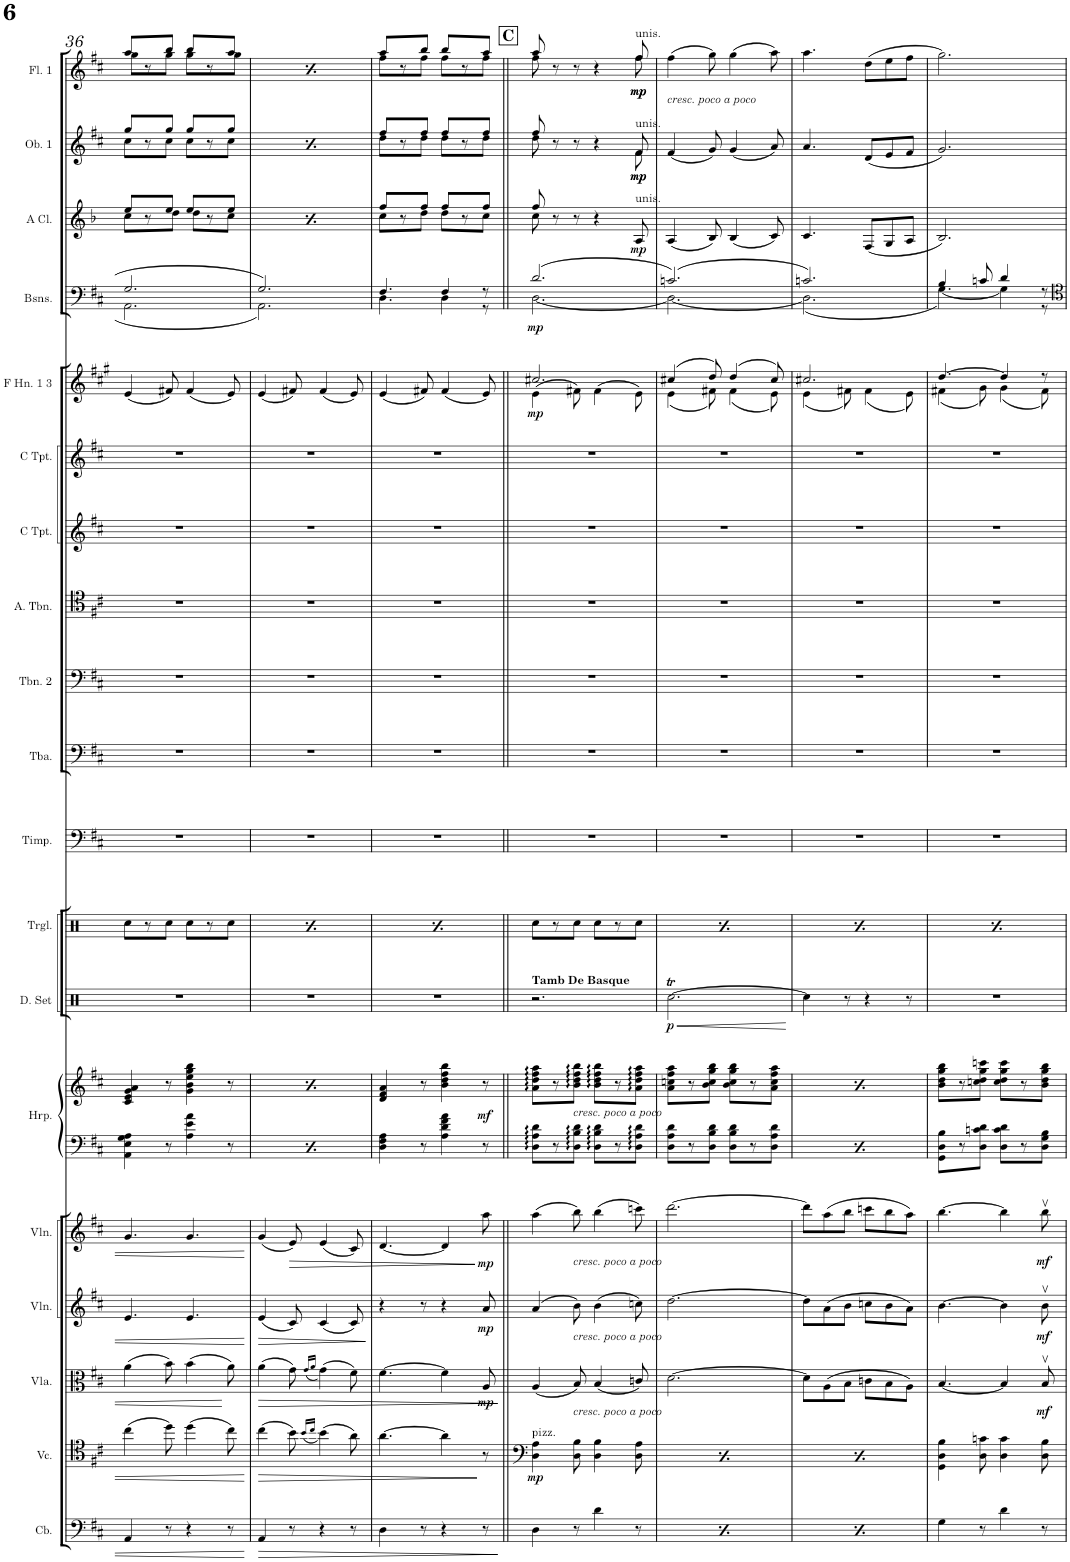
**kern	**kern	**dynam	**kern	**dynam	**kern	**dynam	**kern	**dynam	**kern	**kern	**dynam	**kern	**dynam	**kern	**kern	**kern	**kern	**kern	**kern	**kern	**kern	**dynam	**kern	**dynam	**kern	**dynam	**kern	**dynam	**kern	**dynam
*part19	*part18	*part18	*part17	*part17	*part16	*part16	*part15	*part15	*part14	*part14	*part14	*part13	*part13	*part12	*part11	*part10	*part9	*part8	*part7	*part6	*part5	*part5	*part4	*part4	*part3	*part3	*part2	*part2	*part1	*part1
*staff20	*staff19	*staff19	*staff18	*staff18	*staff17	*staff17	*staff16	*staff16	*staff15	*staff14	*staff14/15	*staff13	*staff13	*staff12	*staff11	*staff10	*staff9	*staff8	*staff7	*staff6	*staff5	*staff5	*staff4	*staff4	*staff3	*staff3	*staff2	*staff2	*staff1	*staff1
*I"Contrabass	*I"Violoncello	*	*I"Viola	*	*I"Violin	*	*I"Violin	*	*I"Harp	*	*	*I"Drumset	*	*I"Drumset	*I"Timpani	*I"Tuba	*I"Trombone 2	*I"Alto Trombone	*I"C Trumpet	*I"C Trumpet	*I"F Horn 1 &amp; 3	*	*I"Bassoon 1 &amp; 2	*	*I"A Clarinet	*	*I"Oboe 1	*	*I"Flute 1	*
*I'Cb.	*I'Vc.	*	*I'Vla.	*	*I'Vln.	*	*I'Vln.	*	*I'Hrp.	*	*	*I'D. Set	*	*I'D. Set	*I'Timp.	*I'Tba.	*I'Tbn. 2	*I'A. Tbn.	*I'C Tpt.	*I'C Tpt.	*I'F Hn. 1 3	*	*	*	*I'A Cl.	*	*I'Ob. 1	*	*I'Fl. 1	*
!!LO:PB:g=z
*clefF4	*clefC4	*	*clefC3	*	*clefG2	*	*clefG2	*	*clefF4	*clefG2	*	*clefX	*	*clefX	*clefF4	*clefF4	*clefF4	*clefC4	*clefG2	*clefG2	*clefG2	*	*clefF4	*	*clefG2	*	*clefG2	*	*clefG2	*
*Trd7c12	*	*	*	*	*	*	*	*	*	*	*	*	*	*	*	*	*	*	*	*	*Trd4c7	*	*	*	*Trd2c3	*	*	*	*	*
*k[f#c#]	*k[f#c#]	*	*k[f#c#]	*	*k[f#c#]	*	*k[f#c#]	*	*k[f#c#]	*k[f#c#]	*	*k[]	*	*k[]	*k[f#c#]	*k[f#c#]	*k[f#c#]	*k[f#c#]	*k[f#c#]	*k[f#c#]	*k[f#c#g#]	*	*k[f#c#]	*	*k[b-]	*	*k[f#c#]	*	*k[f#c#]	*
*M6/8	*M6/8	*	*M6/8	*	*M6/8	*	*M6/8	*	*M6/8	*M6/8	*	*M6/8	*	*M6/8	*M6/8	*M6/8	*M6/8	*M6/8	*M6/8	*M6/8	*M6/8	*	*M6/8	*	*M6/8	*	*M6/8	*	*M6/8	*
=36	=36	=36	=36	=36	=36	=36	=36	=36	=36	=36	=36	=36	=36	=36	=36	=36	=36	=36	=36	=36	=36	=36	=36	=36	=36	=36	=36	=36	=36	=36
*	*	*	*	*	*	*	*	*	*	*	*	*	*	*	*	*	*	*	*	*	*	*	*^	*	*^	*	*^	*	*^	*
4AA/	(4cc#\	.	(4a\	.	4.e/	.	4.g/	.	4AA\ 4E\ 4G\ 4A\	4c#/ 4e/ 4g/ 4a/	.	2.r	.	8Rcc\L	2.r	2.r	2.r	2.r	2.r	2.r	(4e/	.	2.G/	2.AA\	.	8ee/L	8cc\L	.	8gg/L	8cc#\L	.	8aa/L	8gg\L	.
.	.	.	.	.	.	.	.	.	.	.	.	.	.	8r	.	.	.	.	.	.	.	.	.	.	.	8r	8ryy	.	8r	8ryy	.	8r	8ryy	.
8r	8dd\)	.	8b\)	.	.	.	.	.	8r	8r	.	.	.	8Rcc\J	.	.	.	.	.	.	8f#X/)	.	.	.	.	8ee/J	8dd\J	.	8gg/J	8cc#\J	.	8bb/J	8gg\J	.
4r	(4dd\	.	(4b\	.	4.e/	.	4.g/	.	4A\ 4e\ 4a\	4g\ 4b\ 4ee\ 4gg\ 4bb\	.	.	.	8Rcc\L	.	.	.	.	.	.	(4f#/	.	.	.	.	8ee/L	8dd\L	.	8gg/L	8cc#\L	.	8bb/L	8gg\L	.
.	.	.	.	.	.	.	.	.	.	.	.	.	.	8r	.	.	.	.	.	.	.	.	.	.	.	8r	8ryy	.	8r	8ryy	.	8r	8ryy	.
8r	8cc#\)	.	8a\)	.	.	.	.	.	8r	8r	.	.	.	8Rcc\J	.	.	.	.	.	.	8e/)	.	.	.	.	8ee/J	8cc\J	.	8gg/J	8cc#\J	.	8aa/J	8gg\J	.
=37	=37	=37	=37	=37	=37	=37	=37	=37	=37	=37	=37	=37	=37	=37	=37	=37	=37	=37	=37	=37	=37	=37	=37	=37	=37	=37	=37	=37	=37	=37	=37	=37	=37	=37
4AA/	(4cc#\	.	(4a\	.	(4e/	.	(4g/	.	4AA\ 4E\ 4G\ 4A\	4c#/ 4e/ 4g/ 4a/	.	2.r	.	8Rcc\L	2.r	2.r	2.r	2.r	2.r	2.r	(4e/	.	2.G/	2.AA\	.	8ee/L	8cc\L	.	8gg/L	8cc#\L	.	8aa/L	8gg\L	.
.	.	.	.	.	.	.	.	.	.	.	.	.	.	8r	.	.	.	.	.	.	.	.	.	.	.	8r	8ryy	.	8r	8ryy	.	8r	8ryy	.
8r	8b\)	.	8g\)	.	8c#/)	.	8e/)	.	8r	8r	.	.	.	8Rcc\J	.	.	.	.	.	.	8f#X/)	.	.	.	.	8ee/J	8dd\J	.	8gg/J	8cc#\J	.	8bb/J	8gg\J	.
.	(16qb/LL	.	(16qg/LL	.	.	.	.	.	.	.	.	.	.	.	.	.	.	.	.	.	.	.	.	.	.	.	.	.	.	.	.	.	.	.
.	16qcc#/JJ	.	16qa/JJ	.	.	.	.	.	.	.	.	.	.	.	.	.	.	.	.	.	.	.	.	.	.	.	.	.	.	.	.	.	.	.
4r	(4b\)	.	(4g\)	.	(4c#/	.	(4e/	.	4A\ 4e\ 4a\	4g\ 4b\ 4ee\ 4gg\ 4bb\	.	.	.	8Rcc\L	.	.	.	.	.	.	(4f#/	.	.	.	.	8ee/L	8dd\L	.	8gg/L	8cc#\L	.	8bb/L	8gg\L	.
.	.	.	.	.	.	.	.	.	.	.	.	.	.	8r	.	.	.	.	.	.	.	.	.	.	.	8r	8ryy	.	8r	8ryy	.	8r	8ryy	.
8r	8a\)	.	8f#\)	.	8c#/)	.	8c#/)	.	8r	8r	.	.	.	8Rcc\J	.	.	.	.	.	.	8e/)	.	.	.	.	8ee/J	8cc\J	.	8gg/J	8cc#\J	.	8aa/J	8gg\J	.
=38	=38	=38	=38	=38	=38	=38	=38	=38	=38	=38	=38	=38	=38	=38	=38	=38	=38	=38	=38	=38	=38	=38	=38	=38	=38	=38	=38	=38	=38	=38	=38	=38	=38	=38
4D\	[4.a\	.	[4.f#\	.	4r	.	[4.d/	.	4D\ 4F#\ 4A\	4d/ 4f#/ 4a/	.	2.r	.	8Rcc\L	2.r	2.r	2.r	2.r	2.r	2.r	(4e/	.	4.F#/	4.D\	.	8ff/L	8cc\L	.	8ff#/L	8dd\L	.	8aa/L	8ff#\L	.
.	.	.	.	.	.	.	.	.	.	.	.	.	.	8r	.	.	.	.	.	.	.	.	.	.	.	8r	8ryy	.	8r	8ryy	.	8r	8ryy	.
8r	.	.	.	.	8r	.	.	.	8r	8r	.	.	.	8Rcc\J	.	.	.	.	.	.	8f#X/)	.	.	.	.	8ff/J	8dd\J	.	8ff#/J	8dd\J	.	8bb/J	8ff#\J	.
4r	4a\]	.	4f#\]	.	4r	.	4d/]	.	4A\ 4d\ 4f#\ 4a\	4b\ 4dd\ 4ff#\ 4bb\	.	.	.	8Rcc\L	.	.	.	.	.	.	(4f#/	.	4F#/	4D\	.	8ff/L	8dd\L	.	8ff#/L	8dd\L	.	8bb/L	8ff#\L	.
.	.	.	.	.	.	.	.	.	.	.	.	.	.	8r	.	.	.	.	.	.	.	.	.	.	.	8r	8ryy	.	8r	8ryy	.	8r	8ryy	.
!	!	!	!	!LO:DY:b	!	!LO:DY:b	!	!LO:DY:b	!	!	!LO:DY:b	!	!	!	!	!	!	!	!	!	!	!	!	!	!	!	!	!	!	!	!	!	!	!
8r	8r	.	8A/	mp	8a/	mp	8aa\	mp	8r	8r	mf	.	.	8Rcc\J	.	.	.	.	.	.	8e/)	.	8r	8r	.	8ff/J	8cc\J	.	8ff#/J	8dd\J	.	8aa/J	8ff#\J	.
!!LO:REH:place=s1:a:B:cj:fs=14:t=C	!!
=39||	=39||	=39||	=39||	=39||	=39||	=39||	=39||	=39||	=39||	=39||	=39||	=39||	=39||	=39||	=39||	=39||	=39||	=39||	=39||	=39||	=39||	=39||	=39||	=39||	=39||	=39||	=39||	=39||	=39||	=39||	=39||	=39||	=39||	=39||
*	*	*	*	*	*	*	*	*	*	*	*	*	*	*	*	*	*	*	*	*	*^	*	*	*	*	*	*	*	*	*	*	*	*	*
!	!	!	!	!	!	!	!	!	!	!	!	!LO:TX:a:B:t=Tamb De Basque	!	!	!	!	!	!	!	!	!	!	!	!	!	!	!	!	!	!	!	!	!	!	!
!	!LO:TX:a:t=pizz.	!	!	!	!	!	!	!	!	!	!	!	!	!	!	!	!	!	!	!	!	!	!	!	!	!	!	!	!	!	!	!	!	!	!
!	!	!LO:DY:b	!	!	!	!	!	!	!	!	!	!	!	!	!	!	!	!	!	!	!	!	!LO:DY:b	!	!	!LO:DY:b	!	!	!	!	!	!	!	!	!
4D\	4D\ 4A\	mp	(4A/	.	(4a/	.	(4aa\	.	8D\ 8A\ 8d\L	8a\ 8dd\ 8ff#\ 8aa\L	.	2.r	.	8Rcc\L	2.r	2.r	2.r	2.r	2.r	2.r	2.cc#X/	(>4e\	mp	(2.d/	[2.D\	mp	8ff/	8cc\	.	8ff#/	8dd\	.	8aa/	8ff#\	.
.	.	.	.	.	.	.	.	.	8r	8r	.	.	.	8r	.	.	.	.	.	.	.	.	.	.	.	.	8r	2ryy	.	8r	2ryy	.	8r	2ryy	.
!	!	!	!	!	!	!	!	!	!	!LO:TX:b:i:t=cresc. poco a poco	!	!	!	!	!	!	!	!	!	!	!	!	!	!	!	!	!	!	!	!	!	!	!	!	!
!	!	!	!	!	!	!	!LO:TX:b:i:t=cresc. poco a poco	!	!	!	!	!	!	!	!	!	!	!	!	!	!	!	!	!	!	!	!	!	!	!	!	!	!	!	!
!	!	!	!	!	!LO:TX:b:i:t=cresc. poco a poco	!	!	!	!	!	!	!	!	!	!	!	!	!	!	!	!	!	!	!	!	!	!	!	!	!	!	!	!	!	!
!	!	!	!LO:TX:b:i:t=cresc. poco a poco	!	!	!	!	!	!	!	!	!	!	!	!	!	!	!	!	!	!	!	!	!	!	!	!	!	!	!	!	!	!	!	!
8r	8D\ 8B\	.	8B/)	.	8b\)	.	8bb\)	.	8D\ 8B\ 8d\J	8b\ 8dd\ 8ff#\ 8bb\J	.	.	.	8Rcc\J	.	.	.	.	.	.	.	8f#X\)	.	.	.	.	8r	.	.	8r	.	.	8r	.	.
4d\	4D\ 4B\	.	(4B/	.	(4b\	.	(4bb\	.	8D\ 8B\ 8d\L	8b\ 8dd\ 8ff#\ 8bb\L	.	.	.	8Rcc\L	.	.	.	.	.	.	.	(>4f#\	.	.	.	.	4r	.	.	4r	.	.	4r	.	.
.	.	.	.	.	.	.	.	.	8r	8r	.	.	.	8r	.	.	.	.	.	.	.	.	.	.	.	.	.	.	.	.	.	.	.	.	.
!	!	!	!	!	!	!	!	!	!	!	!	!	!	!	!	!	!	!	!	!	!	!	!	!	!	!	!	!	!	!	!	!	!LO:TX:a:t=unis.	!	!
!	!	!	!	!	!	!	!	!	!	!	!	!	!	!	!	!	!	!	!	!	!	!	!	!	!	!	!	!	!	!LO:TX:a:t=unis.	!	!	!	!	!
!	!	!	!	!	!	!	!	!	!	!	!	!	!	!	!	!	!	!	!	!	!	!	!	!	!	!	!LO:TX:a:t=unis.	!	!	!	!	!	!	!	!
!	!	!	!	!	!	!	!	!	!	!	!	!	!	!	!	!	!	!	!	!	!	!	!	!	!	!	!	!	!LO:DY:b	!	!	!LO:DY:b	!	!	!
!	!	!	!	!	!	!	!	!	!	!	!	!	!	!	!	!	!	!	!	!	!	!	!	!	!	!	!	!	!	!	!	!LO:DY:n=1:b	!	!	!LO:DY:b
!	!	!	!	!	!	!	!	!	!	!	!	!	!	!	!	!	!	!	!	!	!	!	!	!	!	!	!	!	!	!	!	!	!	!	!LO:DY:n=1:b
8r	8D\ 8A\	.	8cn/)	.	8ccn\)	.	8cccn\)	.	8D\ 8A\ 8d\J	8a\ 8dd\ 8ff#\ 8aa\J	.	.	.	8Rcc\J	.	.	.	.	.	.	.	8e\)	.	.	.	.	8A/	8ryy	mp	8f#/	8f#\	mp mp	8ff#/	8ff#\	mp mp
=40	=40	=40	=40	=40	=40	=40	=40	=40	=40	=40	=40	=40	=40	=40	=40	=40	=40	=40	=40	=40	=40	=40	=40	=40	=40	=40	=40	=40	=40	=40	=40	=40	=40	=40	=40
!	!	!	!	!	!	!	!	!	!	!	!	!	!	!	!	!	!	!	!	!	!	!	!	!	!	!	!	!	!	!	!	!	!LO:TX:b:i:t=cresc. poco a poco	!	!
!	!LO:TX:a:t=pizz.	!	!	!	!	!	!	!	!	!	!	!	!	!	!	!	!	!	!	!	!	!	!	!	!	!	!	!	!	!	!	!	!	!	!
!	!	!LO:DY:b	!	!	!	!	!	!	!	!	!	!	!LO:HP:b	!	!	!	!	!	!	!	!	!	!	!	!	!	!	!	!	!	!	!	!	!	!
!	!	!	!	!	!	!	!	!	!	!	!	!	!LO:DY:n=1:b	!	!	!	!	!	!	!	!	!	!	!	!	!	!	!	!	!	!	!	!	!	!
*	*	*	*	*	*	*	*	*	*	*	*	*	*	*	*	*	*	*	*	*	*	*	*	*	*	*	*v	*v	*	*	*	*	*v	*v	*
*	*	*	*	*	*	*	*	*	*	*	*	*	*	*	*	*	*	*	*	*	*	*	*	*	*	*	*	*	*v	*v	*	*	*
*	*	*	*	*	*	*	*	*	*	*	*	*tremolo	*	*	*	*	*	*	*	*	*	*	*	*	*	*	*	*	*	*	*	*
4D\	4D\ 4A\	mp	[2.d\	.	[2.dd\	.	[2.ddd\	.	8D\ 8A\ 8d\L	8a\ 8ccn\ 8ff#\ 8aa\L	.	[32Rcct\LLL	< p	8Rcc\L	2.r	2.r	2.r	2.r	2.r	2.r	(4cc#X/	(<4e\	.	(2.cn/)	2.D\_	.	(4A/	.	(4f#/	.	(4ff#\	.
.	.	.	.	.	.	.	.	.	.	.	.	32Rcct\	.	.	.	.	.	.	.	.	.	.	.	.	.	.	.	.	.	.	.	.
.	.	.	.	.	.	.	.	.	.	.	.	32Rcct\	.	.	.	.	.	.	.	.	.	.	.	.	.	.	.	.	.	.	.	.
.	.	.	.	.	.	.	.	.	.	.	.	32Rcct\	.	.	.	.	.	.	.	.	.	.	.	.	.	.	.	.	.	.	.	.
.	.	.	.	.	.	.	.	.	8r	8r	.	32Rcct\	.	8r	.	.	.	.	.	.	.	.	.	.	.	.	.	.	.	.	.	.
.	.	.	.	.	.	.	.	.	.	.	.	32Rcct\	.	.	.	.	.	.	.	.	.	.	.	.	.	.	.	.	.	.	.	.
.	.	.	.	.	.	.	.	.	.	.	.	32Rcct\	.	.	.	.	.	.	.	.	.	.	.	.	.	.	.	.	.	.	.	.
.	.	.	.	.	.	.	.	.	.	.	.	32Rcct\	.	.	.	.	.	.	.	.	.	.	.	.	.	.	.	.	.	.	.	.
8r	8D\ 8B\	.	.	.	.	.	.	.	8D\ 8B\ 8d\J	8b\ 8cc\ 8gg\ 8bb\J	.	32Rcct\	.	8Rcc\J	.	.	.	.	.	.	8dd/)	8f#X\)	.	.	.	.	8B-/)	.	8g/)	.	8gg\)	.
.	.	.	.	.	.	.	.	.	.	.	.	32Rcct\	.	.	.	.	.	.	.	.	.	.	.	.	.	.	.	.	.	.	.	.
.	.	.	.	.	.	.	.	.	.	.	.	32Rcct\	.	.	.	.	.	.	.	.	.	.	.	.	.	.	.	.	.	.	.	.
.	.	.	.	.	.	.	.	.	.	.	.	32Rcct\	.	.	.	.	.	.	.	.	.	.	.	.	.	.	.	.	.	.	.	.
4d\	4D\ 4B\	.	.	.	.	.	.	.	8D\ 8B\ 8d\L	8b\ 8cc\ 8gg\ 8bb\L	.	32Rcct\	.	8Rcc\L	.	.	.	.	.	.	(4dd/	(<4f#\	.	.	.	.	(4B-/	.	(4g/	.	(4gg\	.
.	.	.	.	.	.	.	.	.	.	.	.	32Rcct\	.	.	.	.	.	.	.	.	.	.	.	.	.	.	.	.	.	.	.	.
.	.	.	.	.	.	.	.	.	.	.	.	32Rcct\	.	.	.	.	.	.	.	.	.	.	.	.	.	.	.	.	.	.	.	.
.	.	.	.	.	.	.	.	.	.	.	.	32Rcct\	.	.	.	.	.	.	.	.	.	.	.	.	.	.	.	.	.	.	.	.
.	.	.	.	.	.	.	.	.	8r	8r	.	32Rcct\	.	8r	.	.	.	.	.	.	.	.	.	.	.	.	.	.	.	.	.	.
.	.	.	.	.	.	.	.	.	.	.	.	32Rcct\	.	.	.	.	.	.	.	.	.	.	.	.	.	.	.	.	.	.	.	.
.	.	.	.	.	.	.	.	.	.	.	.	32Rcct\	.	.	.	.	.	.	.	.	.	.	.	.	.	.	.	.	.	.	.	.
.	.	.	.	.	.	.	.	.	.	.	.	32Rcct\	.	.	.	.	.	.	.	.	.	.	.	.	.	.	.	.	.	.	.	.
8r	8D\ 8A\	.	.	.	.	.	.	.	8D\ 8A\ 8d\J	8a\ 8cc\ 8ff#\ 8aa\J	.	32Rcct\	.	8Rcc\J	.	.	.	.	.	.	8cc#/)	8e\)	.	.	.	.	8c/)	.	8a/)	.	8aa\)	.
.	.	.	.	.	.	.	.	.	.	.	.	32Rcct\	.	.	.	.	.	.	.	.	.	.	.	.	.	.	.	.	.	.	.	.
.	.	.	.	.	.	.	.	.	.	.	.	32Rcct\	.	.	.	.	.	.	.	.	.	.	.	.	.	.	.	.	.	.	.	.
.	.	.	.	.	.	.	.	.	.	.	.	32Rcct\JJJ	.	.	.	.	.	.	.	.	.	.	.	.	.	.	.	.	.	.	.	.
*	*	*	*	*	*	*	*	*	*	*	*	*Xtremolo	*	*	*	*	*	*	*	*	*	*	*	*	*	*	*	*	*	*	*	*
*	*	*	*	*	*	*	*	*	*	*	*	*	*	*	*	*	*	*	*	*	*v	*v	*	*	*	*	*	*	*	*	*	*
*	*	*	*	*	*	*	*	*	*	*	*	*	*	*	*	*	*	*	*	*	*	*	*v	*v	*	*	*	*	*	*	*
.	.	.	.	.	.	.	.	.	.	.	.	.	[	.	.	.	.	.	.	.	.	.	.	.	.	.	.	.	.	.
=41	=41	=41	=41	=41	=41	=41	=41	=41	=41	=41	=41	=41	=41	=41	=41	=41	=41	=41	=41	=41	=41	=41	=41	=41	=41	=41	=41	=41	=41	=41
*	*	*	*	*	*	*	*	*	*	*	*	*	*	*	*	*	*	*	*	*	*^	*	*^	*	*	*	*	*	*	*
!	!LO:TX:a:t=pizz.	!	!	!	!	!	!	!	!	!	!	!	!	!	!	!	!	!	!	!	!	!	!	!	!	!	!	!	!	!	!	!
!	!	!LO:DY:b	!	!	!	!	!	!	!	!	!	!	!	!	!	!	!	!	!	!	!	!	!	!	!	!	!	!	!	!	!	!
4D\	4D\ 4A\	mp	8d\L]	.	8dd\L]	.	8ddd\L]	.	8D\ 8A\ 8d\L	8a\ 8ccn\ 8ff#\ 8aa\L	.	4Rcc\]	.	8Rcc\L	2.r	2.r	2.r	2.r	2.r	2.r	2.cc#X/	(<4e\	.	2.cn/)	(2.D\]	.	4.c/	.	4.a/	.	4.aa\	.
.	.	.	(8A\	.	(8a\	.	(8aa\	.	8r	8r	.	.	.	8r	.	.	.	.	.	.	.	.	.	.	.	.	.	.	.	.	.	.
8r	8D\ 8B\	.	8B\J	.	8b\J	.	8bb\J	.	8D\ 8B\ 8d\J	8b\ 8cc\ 8gg\ 8bb\J	.	8r	.	8Rcc\J	.	.	.	.	.	.	.	8f#X\)	.	.	.	.	.	.	.	.	.	.
4d\	4D\ 4B\	.	8cn\L	.	8ccn\L	.	8cccn\L	.	8D\ 8B\ 8d\L	8b\ 8cc\ 8gg\ 8bb\L	.	4r	.	8Rcc\L	.	.	.	.	.	.	.	(<4f#\	.	.	.	.	(8F/L	.	(8d/L	.	(8dd\L	.
.	.	.	8B\	.	8b\	.	8bb\	.	8r	8r	.	.	.	8r	.	.	.	.	.	.	.	.	.	.	.	.	8G/	.	8e/	.	8ee\	.
8r	8D\ 8A\	.	8A\J)	.	8a\J)	.	8aa\J)	.	8D\ 8A\ 8d\J	8a\ 8cc\ 8ff#\ 8aa\J	.	8r	.	8Rcc\J	.	.	.	.	.	.	.	8e\)	.	.	.	.	8A/J	.	8f#/J	.	8ff#\J	.
=42	=42	=42	=42	=42	=42	=42	=42	=42	=42	=42	=42	=42	=42	=42	=42	=42	=42	=42	=42	=42	=42	=42	=42	=42	=42	=42	=42	=42	=42	=42	=42	=42
4G\	4GG\ 4D\ 4B\	.	[4.B/	.	[4.b\	.	[4.bb\	.	8GG\ 8D\ 8B\L	8b\ 8dd\ 8gg\ 8bb\L	.	2.r	.	8Rcc\L	2.r	2.r	2.r	2.r	2.r	2.r	[4.dd/	(<4f#X\	.	4B/	[4.G\)	.	2.B-/)	.	2.g/)	.	2.gg\)	.
.	.	.	.	.	.	.	.	.	8r	8r	.	.	.	8r	.	.	.	.	.	.	.	.	.	.	.	.	.	.	.	.	.	.
8r	8D\ 8cn\	.	.	.	.	.	.	.	8D\ 8cn\ 8d\J	8ccn\ 8dd\ 8gg\ 8cccn\J	.	.	.	8Rcc\J	.	.	.	.	.	.	.	8gn\)	.	8cn/	.	.	.	.	.	.	.	.
4d\	4D\ 4c\	.	4B/]	.	4b\]	.	4bb\]	.	8D\ 8c\ 8d\L	8cc\ 8dd\ 8gg\ 8ccc\L	.	.	.	8Rcc\L	.	.	.	.	.	.	4dd/]	(<4g\	.	4d/	4G\]	.	.	.	.	.	.	.
.	.	.	.	.	.	.	.	.	8r	8r	.	.	.	8r	.	.	.	.	.	.	.	.	.	.	.	.	.	.	.	.	.	.
!	!	!	!	!LO:DY:b	!	!LO:DY:b	!	!LO:DY:b	!	!	!	!	!	!	!	!	!	!	!	!	!	!	!	!	!	!	!	!	!	!	!	!
8r	8D\ 8B\	.	8Bv/	mf	8bv\	mf	8bbv\	mf	8D\ 8G\ 8B\J	8b\ 8dd\ 8gg\ 8bb\J	.	.	.	8Rcc\J	.	.	.	.	.	.	8r	8f#\)	.	8r	8r	.	.	.	.	.	.	.
*	*	*	*	*	*	*	*	*	*	*	*	*	*	*	*	*	*	*	*	*	*v	*v	*	*	*	*	*	*	*	*	*	*
*	*	*	*	*	*	*	*	*	*	*	*	*	*	*	*	*	*	*	*	*	*	*	*v	*v	*	*	*	*	*	*	*
=	=	=	=	=	=	=	=	=	=	=	=	=	=	=	=	=	=	=	=	=	=	=	=	=	=	=	=	=	=	=
*-	*-	*-	*-	*-	*-	*-	*-	*-	*-	*-	*-	*-	*-	*-	*-	*-	*-	*-	*-	*-	*-	*-	*-	*-	*-	*-	*-	*-	*-	*-
